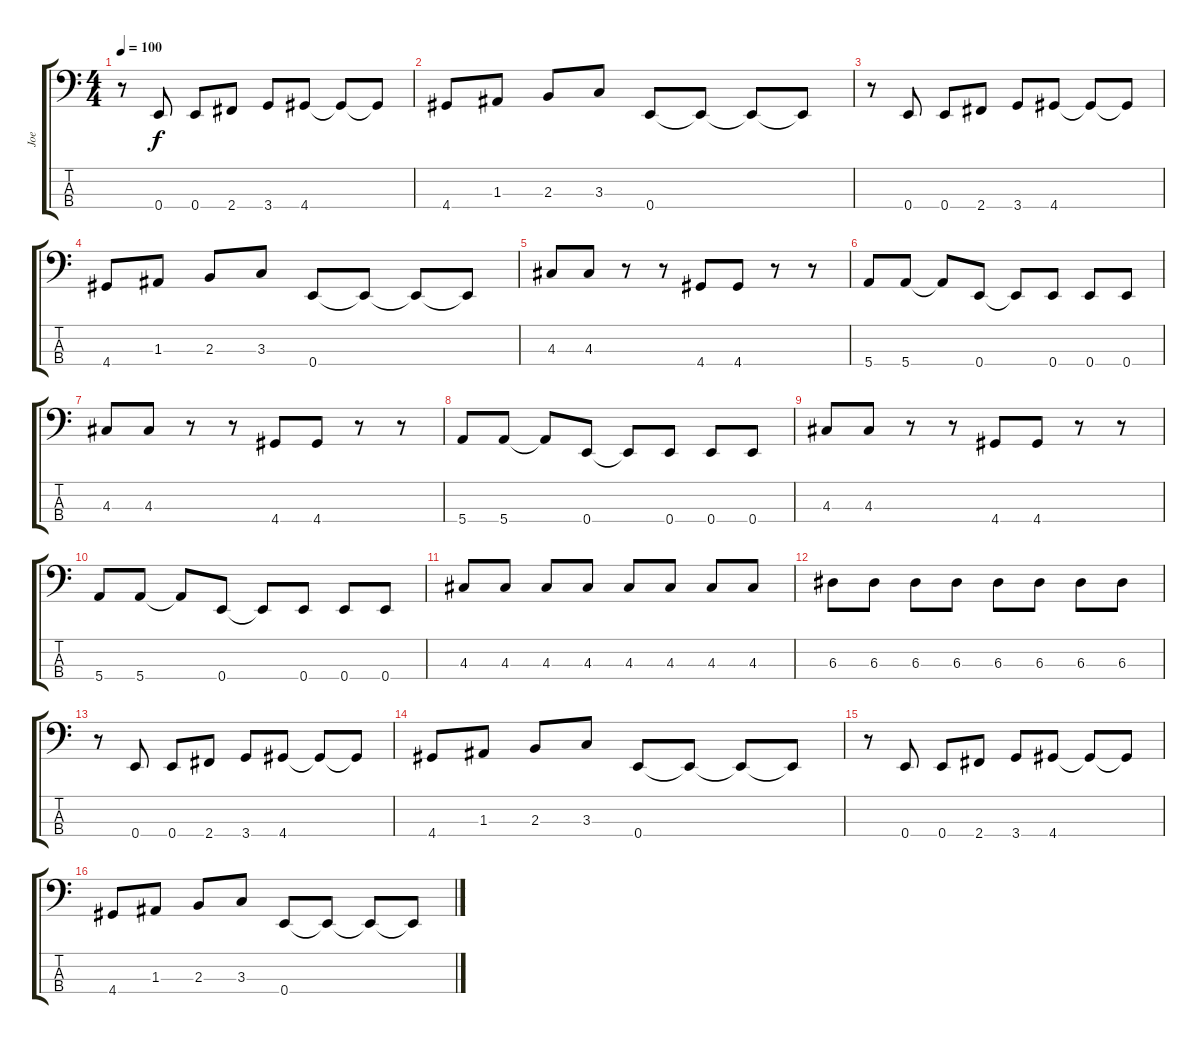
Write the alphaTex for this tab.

\track ("Joe" "Joe") {instrument electricbassfinger}
\staff {score tabs}
\tuning (G2 D2 A1 E1) {hide}
\ts (4 4)
\tempo 100
\clef f4
\ks c
r.8{dy f} 0.4.8 0.4.8 2.4.8 3.4.8 4.4.8 4.4{t}.8 4.4{t}.8 |
4.4.8 1.3.8 2.3.8 3.3.8 0.4.8 0.4{t}.8 0.4{t}.8 0.4{t}.8 |
r.8 0.4.8 0.4.8 2.4.8 3.4.8 4.4.8 4.4{t}.8 4.4{t}.8 |
4.4.8 1.3.8 2.3.8 3.3.8 0.4.8 0.4{t}.8 0.4{t}.8 0.4{t}.8 |
4.3.8 4.3.8 r.8 r.8 4.4.8 4.4.8 r.8 r.8 |
5.4.8 5.4.8 5.4{t}.8 0.4.8 0.4{t}.8 0.4.8 0.4.8 0.4.8 |
4.3.8 4.3.8 r.8 r.8 4.4.8 4.4.8 r.8 r.8 |
5.4.8 5.4.8 5.4{t}.8 0.4.8 0.4{t}.8 0.4.8 0.4.8 0.4.8 |
4.3.8 4.3.8 r.8 r.8 4.4.8 4.4.8 r.8 r.8 |
5.4.8 5.4.8 5.4{t}.8 0.4.8 0.4{t}.8 0.4.8 0.4.8 0.4.8 |
4.3.8 4.3.8 4.3.8 4.3.8 4.3.8 4.3.8 4.3.8 4.3.8 |
6.3.8 6.3.8 6.3.8 6.3.8 6.3.8 6.3.8 6.3.8 6.3.8 |
r.8 0.4.8 0.4.8 2.4.8 3.4.8 4.4.8 4.4{t}.8 4.4{t}.8 |
4.4.8 1.3.8 2.3.8 3.3.8 0.4.8 0.4{t}.8 0.4{t}.8 0.4{t}.8 |
r.8 0.4.8 0.4.8 2.4.8 3.4.8 4.4.8 4.4{t}.8 4.4{t}.8 |
4.4.8 1.3.8 2.3.8 3.3.8 0.4.8 0.4{t}.8 0.4{t}.8 0.4{t}.8
